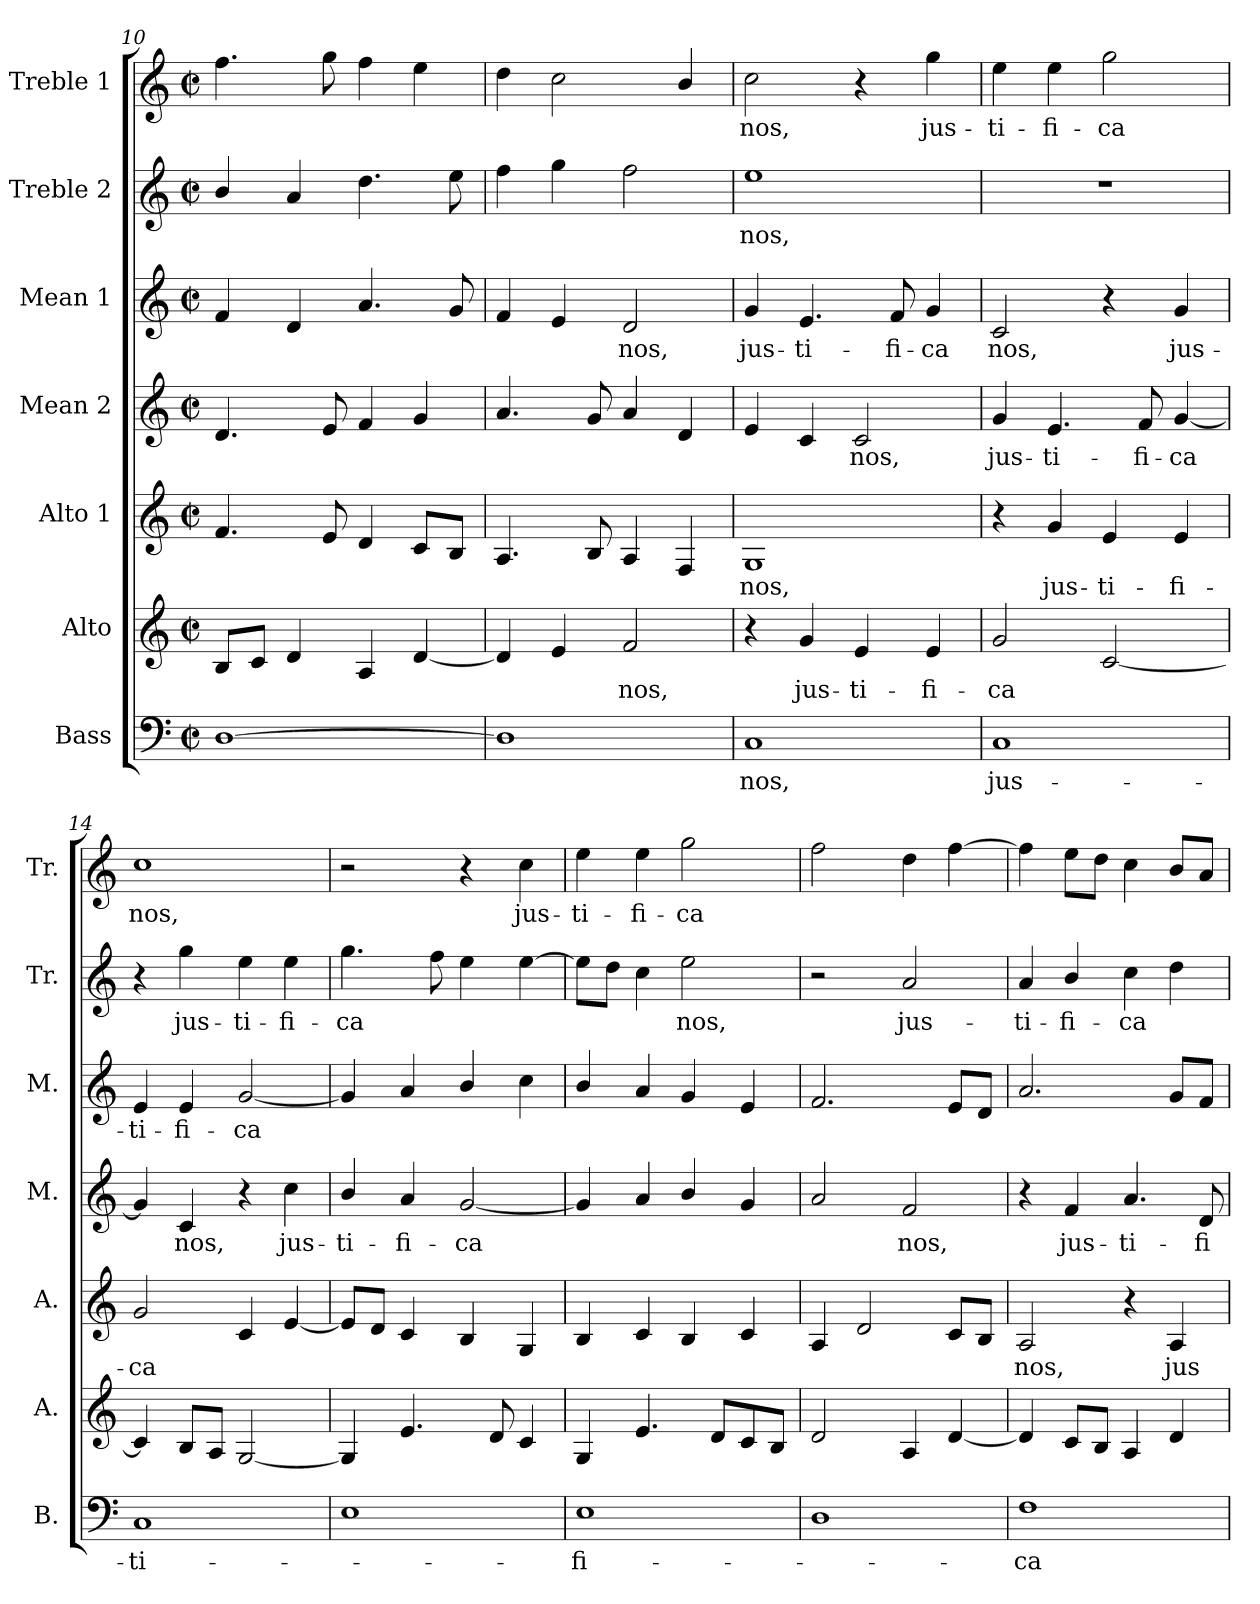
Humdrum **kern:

**kern	**text	**kern	**text	**kern	**text	**kern	**text	**kern	**text	**kern	**text	**kern	**text
*part7	*part7	*part6	*part6	*part5	*part5	*part4	*part4	*part3	*part3	*part2	*part2	*part1	*part1
*staff7	*staff7	*staff6	*staff6	*staff5	*staff5	*staff4	*staff4	*staff3	*staff3	*staff2	*staff2	*staff1	*staff1
*I"Bass	*	*I"Alto	*	*I"Alto 1	*	*I"Mean 2	*	*I"Mean 1	*	*I"Treble 2	*	*I"Treble 1	*
*I'B.	*	*I'A.	*	*I'A.	*	*I'M.	*	*I'M.	*	*I'Tr.	*	*I'Tr.	*
*clefF4	*	*clefG2	*	*clefG2	*	*clefG2	*	*clefG2	*	*clefG2	*	*clefG2	*
*k[]	*	*k[]	*	*k[]	*	*k[]	*	*k[]	*	*k[]	*	*k[]	*
*C:	*	*C:	*	*C:	*	*C:	*	*C:	*	*C:	*	*C:	*
*M2/2	*	*M2/2	*	*M2/2	*	*M2/2	*	*M2/2	*	*M2/2	*	*M2/2	*
*met(c|)	*	*met(c|)	*	*met(c|)	*	*met(c|)	*	*met(c|)	*	*met(c|)	*	*met(c|)	*
=10	=10	=10	=10	=10	=10	=10	=10	=10	=10	=10	=10	=10	=10
[>1D	.	8B/L	.	4.f/	.	4.d/	.	4f/	.	4b/	.	4.ff\	.
.	.	8c/J	.	.	.	.	.	.	.	.	.	.	.
.	.	4d/	.	.	.	.	.	4d/	.	4a/	.	.	.
.	.	.	.	8e/	.	8e/	.	.	.	.	.	8gg\	.
.	.	4A/	.	4d/	.	4f/	.	4.a/	.	4.dd\	.	4ff\	.
.	.	[>4d/	.	8c/L	.	4g/	.	.	.	.	.	4ee\	.
.	.	.	.	8B/J	.	.	.	8g/	.	8ee\	.	.	.
!!LO:PB:g=z
=11	=11	=11	=11	=11	=11	=11	=11	=11	=11	=11	=11	=11	=11
1D]	.	4d/]	.	4.A/	.	4.a/	.	4f/	.	4ff\	.	4dd\	.
.	.	4e/	.	.	.	.	.	4e/	.	4gg\	.	2cc\	.
.	.	.	.	8B/	.	8g/	.	.	.	.	.	.	.
!	!	!	!LO:LY:b	!	!	!	!	!	!LO:LY:b	!	!	!	!
.	.	2f/	nos,	4A/	.	4a/	.	2d/	nos,	2ff\	.	.	.
.	.	.	.	4F/	.	4d/	.	.	.	.	.	4b/	.
=12	=12	=12	=12	=12	=12	=12	=12	=12	=12	=12	=12	=12	=12
!	!LO:LY:b	!	!	!	!LO:LY:b	!	!	!	!LO:LY:b	!	!LO:LY:b	!	!LO:LY:b
1C	nos,	4r	.	1G	nos,	4e/	.	4g/	jus-	1ee	nos,	2cc\	nos,
!	!	!	!LO:LY:b	!	!	!	!	!	!LO:LY:b	!	!	!	!
.	.	4g/	jus-	.	.	4c/	.	4.e/	-ti-	.	.	.	.
!	!	!	!LO:LY:b:rj	!	!	!	!LO:LY:b	!	!	!	!	!	!
.	.	4e/	-ti-	.	.	2c/	nos,	.	.	.	.	4r	.
!	!	!	!	!	!	!	!	!	!LO:LY:b	!	!	!	!
.	.	.	.	.	.	.	.	8f/	-fi-	.	.	.	.
!	!	!	!LO:LY:b	!	!	!	!	!	!LO:LY:b:rj	!	!	!	!LO:LY:b
.	.	4e/	-fi-	.	.	.	.	4g/	-ca	.	.	4gg\	jus-
=13	=13	=13	=13	=13	=13	=13	=13	=13	=13	=13	=13	=13	=13
!	!LO:LY:b	!	!LO:LY:b	!	!	!	!LO:LY:b	!	!LO:LY:b	!	!	!	!LO:LY:b
1C	jus-	2g/	-ca	4r	.	4g/	jus-	2c/	nos,	1r	.	4ee\	-ti-
!	!	!	!	!	!LO:LY:b	!	!LO:LY:b	!	!	!	!	!	!LO:LY:b
.	.	.	.	4g/	jus-	4.e/	-ti-	.	.	.	.	4ee\	-fi-
!	!	!	!	!	!LO:LY:b	!	!	!	!	!	!	!	!LO:LY:b
.	.	[<2c/	.	4e/	-ti-	.	.	4r	.	.	.	2gg\	-ca
!	!	!	!	!	!	!	!LO:LY:b	!	!	!	!	!	!
.	.	.	.	.	.	8f/	-fi-	.	.	.	.	.	.
!	!	!	!	!	!LO:LY:b	!	!LO:LY:b	!	!LO:LY:b	!	!	!	!
.	.	.	.	4e/	-fi-	[<4g/	-ca	4g/	jus-	.	.	.	.
=14	=14	=14	=14	=14	=14	=14	=14	=14	=14	=14	=14	=14	=14
!	!LO:LY:b	!	!	!	!LO:LY:b	!	!	!	!LO:LY:b	!	!	!	!LO:LY:b
1C	-ti-	4c/]	.	2g/	-ca	4g/]	.	4e/	-ti-	4r	.	1cc	nos,
!	!	!	!	!	!	!	!LO:LY:b	!	!LO:LY:b	!	!LO:LY:b	!	!
.	.	8B/L	.	.	.	4c/	nos,	4e/	-fi-	4gg\	jus-	.	.
.	.	8A/J	.	.	.	.	.	.	.	.	.	.	.
!	!	!	!	!	!	!	!	!	!LO:LY:b	!	!LO:LY:b	!	!
.	.	[<2G/	.	4c/	.	4r	.	[<2g/	-ca	4ee\	-ti-	.	.
!	!	!	!	!	!	!	!LO:LY:b	!	!	!	!LO:LY:b	!	!
.	.	.	.	[<4e/	.	4cc\	jus-	.	.	4ee\	-fi-	.	.
=15	=15	=15	=15	=15	=15	=15	=15	=15	=15	=15	=15	=15	=15
!	!	!	!	!	!	!	!LO:LY:b	!	!	!	!LO:LY:b	!	!
1E	.	4G/]	.	8e/L]	.	4b/	-ti-	4g/]	.	4.gg\	-ca	2r	.
.	.	.	.	8d/J	.	.	.	.	.	.	.	.	.
!	!	!	!	!	!	!	!LO:LY:b	!	!	!	!	!	!
.	.	4.e/	.	4c/	.	4a/	-fi-	4a/	.	.	.	.	.
.	.	.	.	.	.	.	.	.	.	8ff\	.	.	.
!	!	!	!	!	!	!	!LO:LY:b	!	!	!	!	!	!
.	.	.	.	4B/	.	[<2g/	-ca	4b/	.	4ee\	.	4r	.
.	.	8d/	.	.	.	.	.	.	.	.	.	.	.
!	!	!	!	!	!	!	!	!	!	!	!	!	!LO:LY:b
.	.	4c/	.	4G/	.	.	.	4cc\	.	[>4ee\	.	4cc\	jus-
=16	=16	=16	=16	=16	=16	=16	=16	=16	=16	=16	=16	=16	=16
!	!LO:LY:b	!	!	!	!	!	!	!	!	!	!	!	!LO:LY:b
1E	-fi-	4G/	.	4B/	.	4g/]	.	4b/	.	8ee\L]	.	4ee\	-ti-
.	.	.	.	.	.	.	.	.	.	8dd\J	.	.	.
!	!	!	!	!	!	!	!	!	!	!	!	!	!LO:LY:b
.	.	4.e/	.	4c/	.	4a/	.	4a/	.	4cc\	.	4ee\	-fi-
!	!	!	!	!	!	!	!	!	!	!	!LO:LY:b	!	!LO:LY:b
.	.	.	.	4B/	.	4b/	.	4g/	.	2ee\	nos,	2gg\	-ca
.	.	8d/L	.	.	.	.	.	.	.	.	.	.	.
.	.	8c/	.	4c/	.	4g/	.	4e/	.	.	.	.	.
.	.	8B/J	.	.	.	.	.	.	.	.	.	.	.
=17	=17	=17	=17	=17	=17	=17	=17	=17	=17	=17	=17	=17	=17
1D	.	2d/	.	4A/	.	2a/	.	2.f/	.	2r	.	2ff\	.
.	.	.	.	2d/	.	.	.	.	.	.	.	.	.
!	!	!	!	!	!	!	!LO:LY:b	!	!	!	!LO:LY:b	!	!
.	.	4A/	.	.	.	2f/	nos,	.	.	2a/	jus-	4dd\	.
.	.	[<4d/	.	8c/L	.	.	.	8e/L	.	.	.	[<4ff\	.
.	.	.	.	8B/J	.	.	.	8d/J	.	.	.	.	.
!!LO:LB:g=z
=18	=18	=18	=18	=18	=18	=18	=18	=18	=18	=18	=18	=18	=18
!	!LO:LY:b	!	!	!	!LO:LY:b	!	!	!	!	!	!LO:LY:b	!	!
1F	-ca	4d/]	.	2A/	nos,	4r	.	2.a/	.	4a/	-ti-	4ff\]	.
!	!	!	!	!	!	!	!LO:LY:b	!	!	!	!LO:LY:b	!	!
.	.	8c/L	.	.	.	4f/	jus-	.	.	4b/	-fi-	8ee\L	.
.	.	8B/J	.	.	.	.	.	.	.	.	.	8dd\J	.
!	!	!	!	!	!	!	!LO:LY:b	!	!	!	!LO:LY:b	!	!
.	.	4A/	.	4r	.	4.a/	-ti-	.	.	4cc\	-ca	4cc\	.
!	!	!	!	!	!LO:LY:b	!	!	!	!	!	!	!	!
.	.	4d/	.	4A/	jus-	.	.	8g/L	.	4dd\	.	8b/L	.
!	!	!	!	!	!	!	!LO:LY:b	!	!	!	!	!	!
.	.	.	.	.	.	8d/	-fi-	8f/J	.	.	.	8a/J	.
=	=	=	=	=	=	=	=	=	=	=	=	=	=
*-	*-	*-	*-	*-	*-	*-	*-	*-	*-	*-	*-	*-	*-
